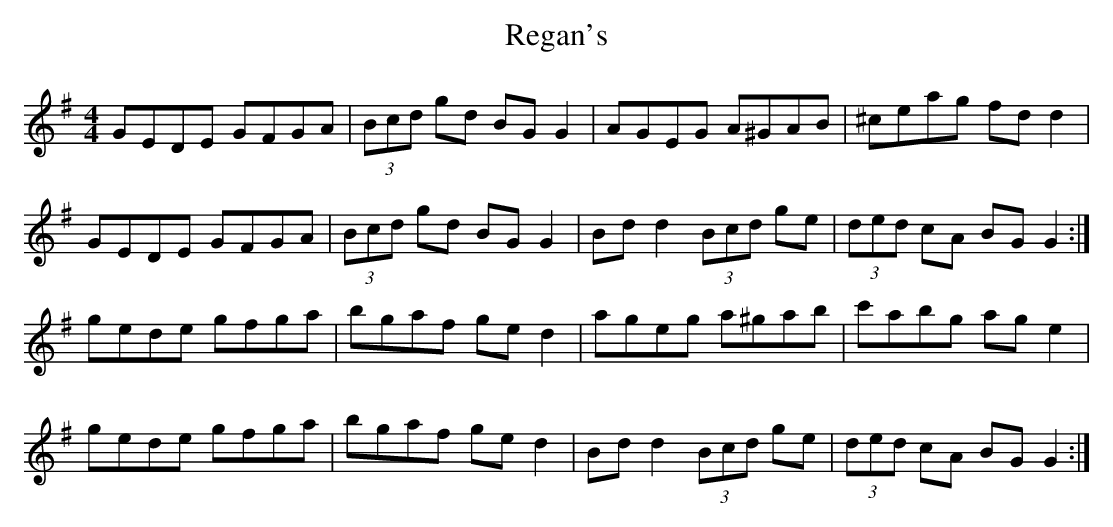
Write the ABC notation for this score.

X:1
T: Regan's
M: 4/4
L: 1/8
K: G
GEDE GFGA | (3Bcd gd BGG2 | AGEG A^GAB |\
^ceag fdd2 |
GEDE GFGA | (3Bcd gd BGG2 | Bdd2 (3Bcd ge |\
(3ded cA BGG2 :|
gede gfga | bgaf ge d2 | ageg a^gab |\
c'abg ag e2 |
gede gfga | bgaf ge d2 | Bdd2 (3Bcd ge |\
(3ded cA BGG2 :|
